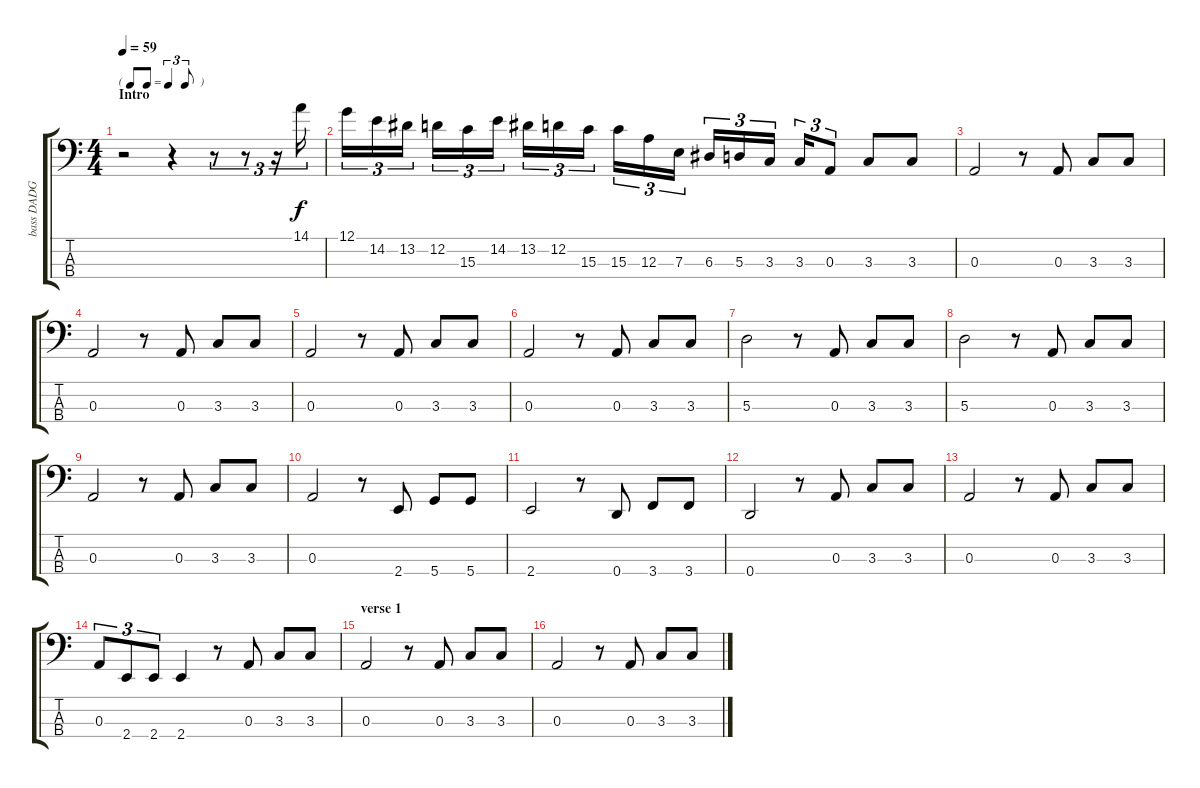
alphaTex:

\track ("bass DADG (Billasse)" "bass DADG ") {instrument electricbassfinger}
\staff {score tabs}
\tuning (G2 D2 A1 D1) {hide}
\ts (4 4)
\tf triplet8th
\section ("" "Intro")
\tempo 59
\clef f4
\ks c
r.2{dy f instrument electricbassfinger} r.4 r.8{tu (3 2)} r.8{tu (3 2)} r.16{tu (3 2)} 14.1.16{tu (3 2)} |
12.1.16{tu (3 2)} 14.2.16{tu (3 2)} 13.2.16{tu (3 2)} 12.2.16{tu (3 2)} 15.3.16{tu (3 2)} 14.2.16{tu (3 2)} 13.2.16{tu (3 2)} 12.2.16{tu (3 2)} 15.3.16{tu (3 2)} 15.3.16{tu (3 2)} 12.3.16{tu (3 2)} 7.3.16{tu (3 2)} 6.3.16{tu (3 2)} 5.3.16{tu (3 2)} 3.3.16{tu (3 2)} 3.3.16{tu (3 2)} 0.3.8{tu (3 2)} 3.3.8 3.3.8 |
0.3.2 r.8 0.3.8 3.3.8 3.3.8 |
0.3.2 r.8 0.3.8 3.3.8 3.3.8 |
0.3.2 r.8 0.3.8 3.3.8 3.3.8 |
0.3.2 r.8 0.3.8 3.3.8 3.3.8 |
5.3.2 r.8 0.3.8 3.3.8 3.3.8 |
5.3.2 r.8 0.3.8 3.3.8 3.3.8 |
0.3.2 r.8 0.3.8 3.3.8 3.3.8 |
0.3.2 r.8 2.4.8 5.4.8 5.4.8 |
2.4.2 r.8 0.4.8 3.4.8 3.4.8 |
0.4.2 r.8 0.3.8 3.3.8 3.3.8 |
0.3.2 r.8 0.3.8 3.3.8 3.3.8 |
0.3.8{tu (3 2)} 2.4.8{tu (3 2)} 2.4.8{tu (3 2)} 2.4.4 r.8 0.3.8 3.3.8 3.3.8 |
\section ("" "verse 1")
0.3.2 r.8 0.3.8 3.3.8 3.3.8 |
0.3.2 r.8 0.3.8 3.3.8 3.3.8
